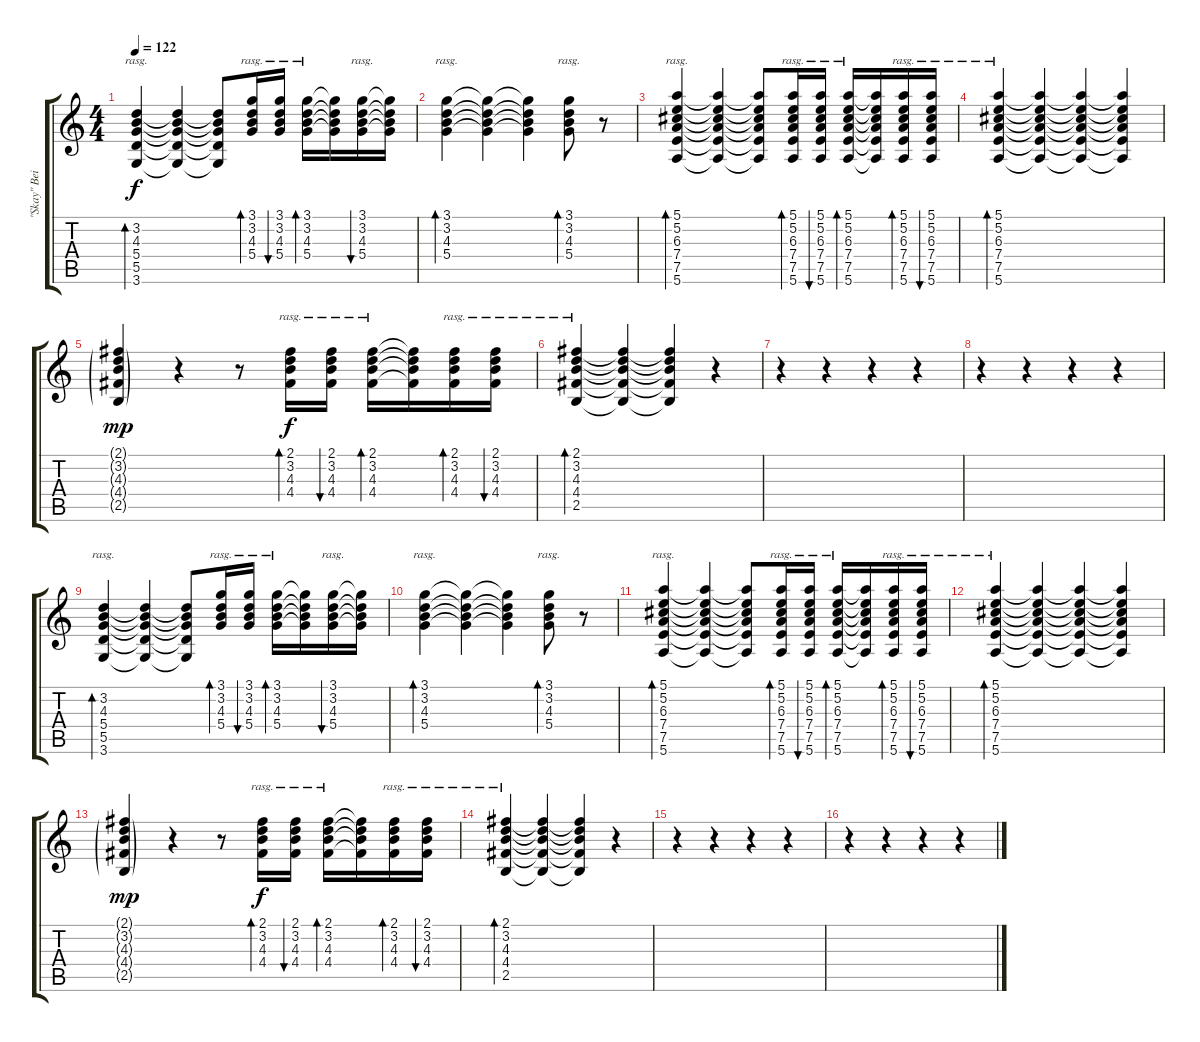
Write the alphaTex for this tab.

\track ("\"Skay\" Beilinson" "\"Skay\" Bei") {instrument overdrivenguitar}
\staff {score tabs}
\tuning (E4 B3 G3 D3 A2 E2) {hide}
\ts (4 4)
\tempo 122
\clef g2
\ks c
(3.2 4.3 5.4 5.5 3.6).4{bd 120 rasg ii dy f} (3.2{t} 4.3{t} 5.4{t} 5.5{t} 3.6{t}).4 (3.2{t} 4.3{t} 5.4{t} 5.5{t} 3.6{t}).8 (3.1 3.2 4.3 5.4).16{bd 120 rasg ii} (3.1 3.2 4.3 5.4).16{bu 120 rasg ii} (3.1 3.2 4.3 5.4).16{bd 120 rasg ii} (3.1{t} 3.2{t} 4.3{t} 5.4{t}).16 (3.1 3.2 4.3 5.4).16{bu 120 rasg ii} (3.1{t} 3.2{t} 4.3{t} 5.4{t}).16 |
(3.1 3.2 4.3 5.4).4{bd 120 rasg ii} (3.1{t} 3.2{t} 4.3{t} 5.4{t}).4 (3.1{t} 3.2{t} 4.3{t} 5.4{t}).4 (3.1 3.2 4.3 5.4).8{bd 120 rasg ii} r.8 |
(5.1 5.2 6.3 7.4 7.5 5.6).4{bd 120 rasg ii} (5.1{t} 5.2{t} 6.3{t} 7.4{t} 7.5{t} 5.6{t}).4 (5.1{t} 5.2{t} 6.3{t} 7.4{t} 7.5{t} 5.6{t}).8 (5.1 5.2 6.3 7.4 7.5 5.6).16{bd 120 rasg ii} (5.1 5.2 6.3 7.4 7.5 5.6).16{bu 120 rasg ii} (5.1 5.2 6.3 7.4 7.5 5.6).16{bd 120 rasg ii} (5.1{t} 5.2{t} 6.3{t} 7.4{t} 7.5{t} 5.6{t}).16 (5.1 5.2 6.3 7.4 7.5 5.6).16{bd 120 rasg ii} (5.1 5.2 6.3 7.4 7.5 5.6).16{bu 120 rasg ii} |
(5.1 5.2 6.3 7.4 7.5 5.6).4{bd 120 rasg ii} (5.1{t} 5.2{t} 6.3{t} 7.4{t} 7.5{t} 5.6{t}).4 (5.1{t} 5.2{t} 6.3{t} 7.4{t} 7.5{t} 5.6{t}).4 (5.1{t} 5.2{t} 6.3{t} 7.4{t} 7.5{t} 5.6{t}).4 |
(2.1{g} 3.2{g} 4.3{g} 4.4{g} 2.5{g}).4{dy mp} r.4 r.8 (2.1 3.2 4.3 4.4).16{bd 120 rasg ii dy f} (2.1 3.2 4.3 4.4).16{bu 120 rasg ii} (2.1 3.2 4.3 4.4).16{bd 120 rasg ii} (2.1{t} 3.2{t} 4.3{t} 4.4{t}).16 (2.1 3.2 4.3 4.4).16{bd 120 rasg ii} (2.1 3.2 4.3 4.4).16{bu 120 rasg ii} |
(2.1 3.2 4.3 4.4 2.5).4{bd 120 rasg ii} (2.1{t} 3.2{t} 4.3{t} 4.4{t} 2.5{t}).4 (2.1{t} 3.2{t} 4.3{t} 4.4{t} 2.5{t}).4 r.4 |
r.4 r.4 r.4 r.4 |
r.4 r.4 r.4 r.4 |
(3.2 4.3 5.4 5.5 3.6).4{bd 120 rasg ii} (3.2{t} 4.3{t} 5.4{t} 5.5{t} 3.6{t}).4 (3.2{t} 4.3{t} 5.4{t} 5.5{t} 3.6{t}).8 (3.1 3.2 4.3 5.4).16{bd 120 rasg ii} (3.1 3.2 4.3 5.4).16{bu 120 rasg ii} (3.1 3.2 4.3 5.4).16{bd 120 rasg ii} (3.1{t} 3.2{t} 4.3{t} 5.4{t}).16 (3.1 3.2 4.3 5.4).16{bu 120 rasg ii} (3.1{t} 3.2{t} 4.3{t} 5.4{t}).16 |
(3.1 3.2 4.3 5.4).4{bd 120 rasg ii} (3.1{t} 3.2{t} 4.3{t} 5.4{t}).4 (3.1{t} 3.2{t} 4.3{t} 5.4{t}).4 (3.1 3.2 4.3 5.4).8{bd 120 rasg ii} r.8 |
(5.1 5.2 6.3 7.4 7.5 5.6).4{bd 120 rasg ii} (5.1{t} 5.2{t} 6.3{t} 7.4{t} 7.5{t} 5.6{t}).4 (5.1{t} 5.2{t} 6.3{t} 7.4{t} 7.5{t} 5.6{t}).8 (5.1 5.2 6.3 7.4 7.5 5.6).16{bd 120 rasg ii} (5.1 5.2 6.3 7.4 7.5 5.6).16{bu 120 rasg ii} (5.1 5.2 6.3 7.4 7.5 5.6).16{bd 120 rasg ii} (5.1{t} 5.2{t} 6.3{t} 7.4{t} 7.5{t} 5.6{t}).16 (5.1 5.2 6.3 7.4 7.5 5.6).16{bd 120 rasg ii} (5.1 5.2 6.3 7.4 7.5 5.6).16{bu 120 rasg ii} |
(5.1 5.2 6.3 7.4 7.5 5.6).4{bd 120 rasg ii} (5.1{t} 5.2{t} 6.3{t} 7.4{t} 7.5{t} 5.6{t}).4 (5.1{t} 5.2{t} 6.3{t} 7.4{t} 7.5{t} 5.6{t}).4 (5.1{t} 5.2{t} 6.3{t} 7.4{t} 7.5{t} 5.6{t}).4 |
(2.1{g} 3.2{g} 4.3{g} 4.4{g} 2.5{g}).4{dy mp} r.4 r.8 (2.1 3.2 4.3 4.4).16{bd 120 rasg ii dy f} (2.1 3.2 4.3 4.4).16{bu 120 rasg ii} (2.1 3.2 4.3 4.4).16{bd 120 rasg ii} (2.1{t} 3.2{t} 4.3{t} 4.4{t}).16 (2.1 3.2 4.3 4.4).16{bd 120 rasg ii} (2.1 3.2 4.3 4.4).16{bu 120 rasg ii} |
(2.1 3.2 4.3 4.4 2.5).4{bd 120 rasg ii} (2.1{t} 3.2{t} 4.3{t} 4.4{t} 2.5{t}).4 (2.1{t} 3.2{t} 4.3{t} 4.4{t} 2.5{t}).4 r.4 |
r.4 r.4 r.4 r.4 |
r.4 r.4 r.4 r.4
